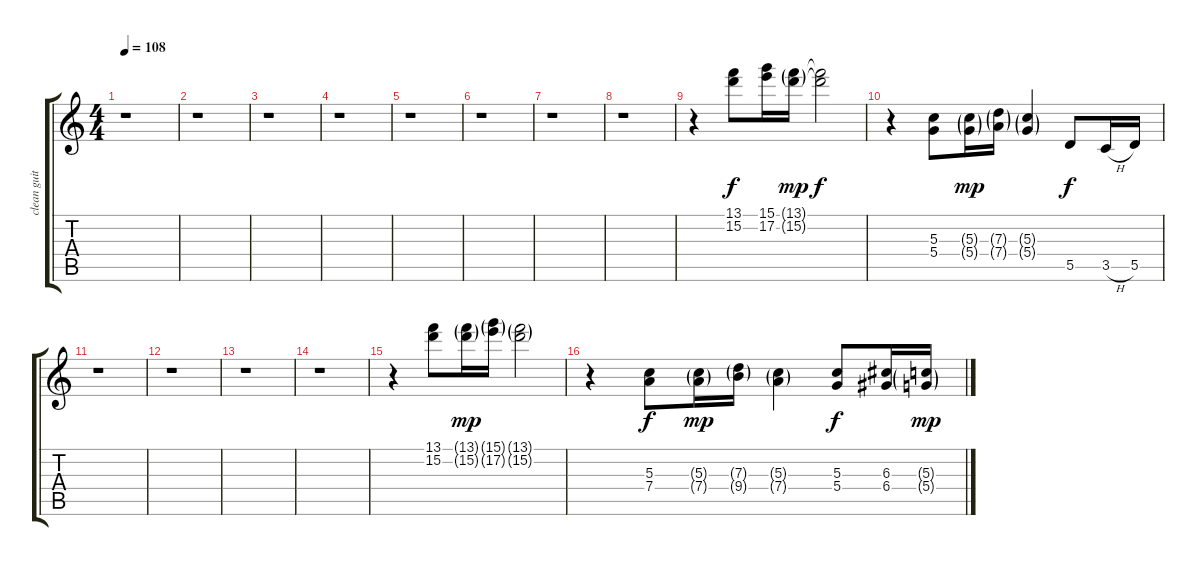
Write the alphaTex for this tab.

\track ("clean guitar" "clean guit") {instrument electricguitarjazz}
\staff {score tabs}
\tuning (E4 B3 G3 D3 A2 E2) {hide}
\ts (4 4)
\tempo 108
\clef g2
\ks c
r.1{dy f} |
r.1 |
r.1 |
r.1 |
r.1 |
r.1 |
r.1 |
r.1 |
r.4 (13.1 15.2).8 (15.1 17.2).16 (13.1{g} 15.2{g}).16{dy mp} (13.1{t} 15.2{t}).2{dy f} |
r.4 (5.3 5.4).8 (5.3{g} 5.4{g}).16{dy mp} (7.3{g} 7.4{g}).16 (5.3{g} 5.4{g}).4 5.5.8{dy f} 3.5{h}.16 5.5.16 |
r.1 |
r.1 |
r.1 |
r.1 |
r.4 (13.1 15.2).8 (13.1{g} 15.2{g}).16{dy mp} (15.1{g} 17.2{g}).16 (13.1{g} 15.2{g}).2 |
r.4 (5.3 7.4).8{dy f} (5.3{g} 7.4{g}).16{dy mp} (7.3{g} 9.4{g}).16 (5.3{g} 7.4{g}).4 (5.3 5.4).8{dy f} (6.3 6.4).16 (5.3{g} 5.4{g}).16{dy mp}
